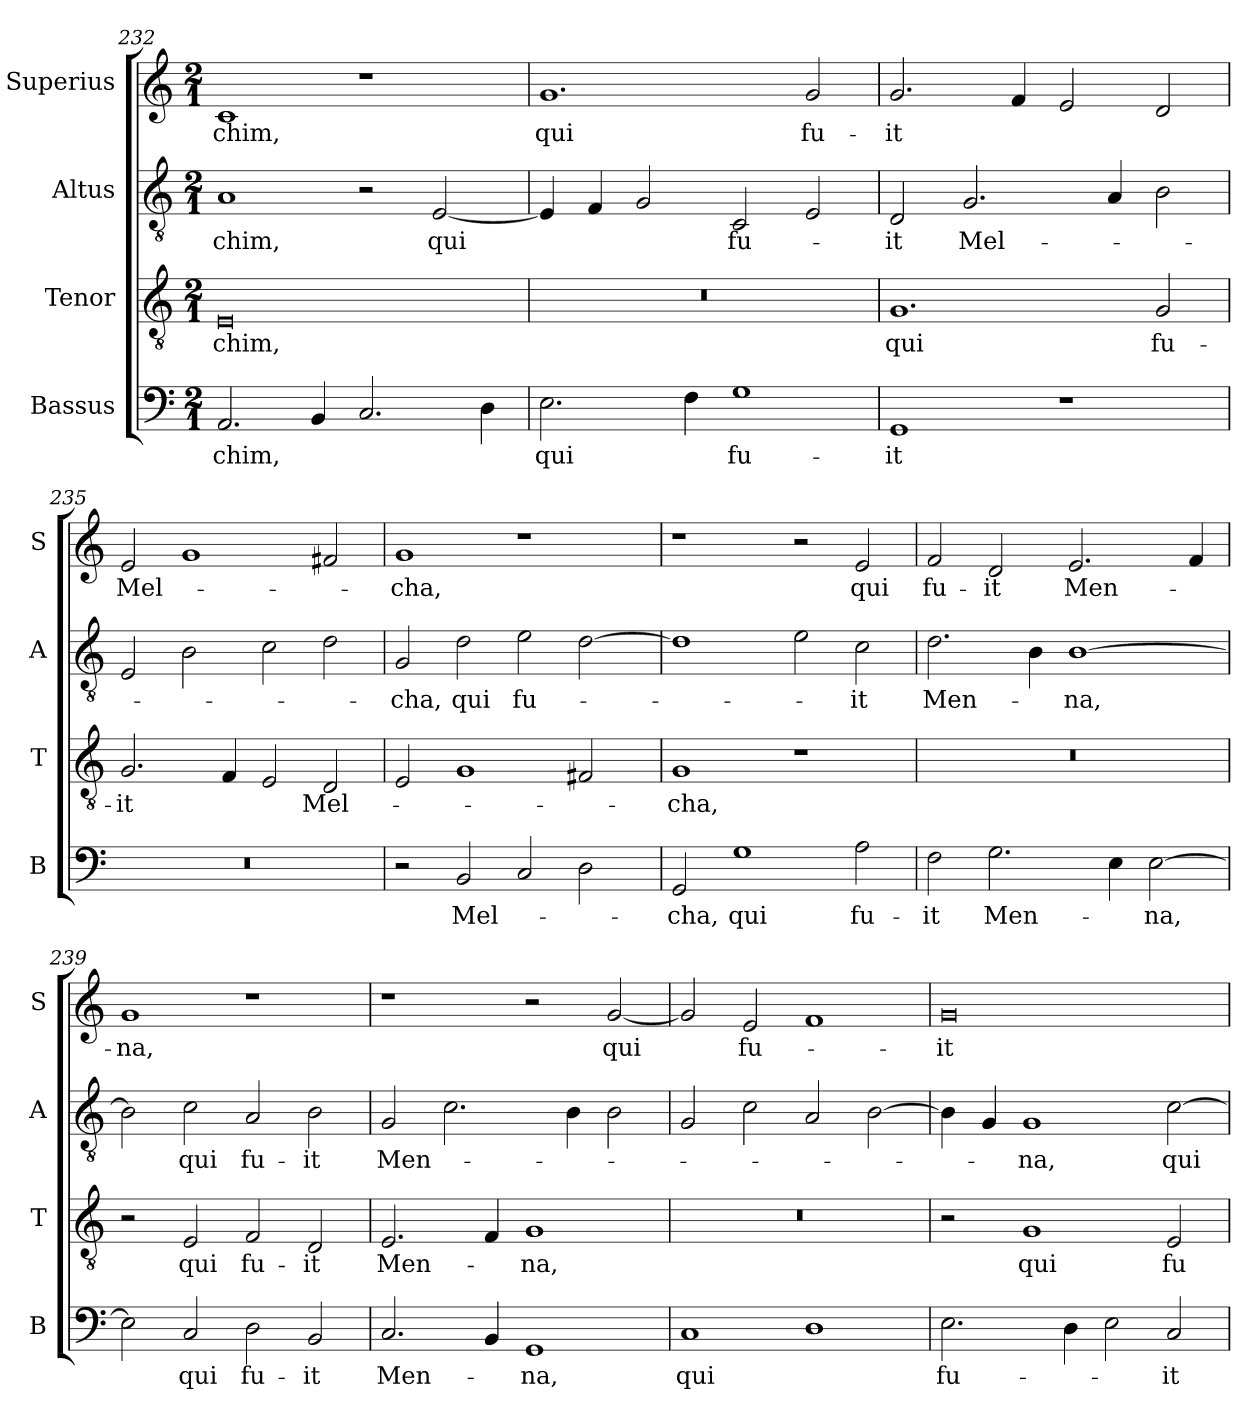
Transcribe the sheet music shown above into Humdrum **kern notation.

**kern	**text	**kern	**text	**kern	**text	**kern	**text
*part4	*part4	*part3	*part3	*part2	*part2	*part1	*part1
*staff4	*staff4	*staff3	*staff3	*staff2	*staff2	*staff1	*staff1
*I"Bassus	*	*I"Tenor	*	*I"Altus	*	*I"Superius	*
*I'B	*	*I'T	*	*I'A	*	*I'S	*
*clefF4	*	*clefGv2	*	*clefGv2	*	*clefG2	*
*k[]	*	*k[]	*	*k[]	*	*k[]	*
*M2/1	*	*M2/1	*	*M2/1	*	*M2/1	*
=232	=232	=232	=232	=232	=232	=232	=232
2.AA/	-chim,	0E	-chim,	1A	-chim,	1c	-chim,
4BB/	.	.	.	.	.	.	.
2.C/	.	.	.	2r	.	1r	.
.	.	.	.	[2E/	qui	.	.
4D\	.	.	.	.	.	.	.
=233	=233	=233	=233	=233	=233	=233	=233
2.E\	qui	0r	.	4E/]	.	1.g	qui
.	.	.	.	4F/	.	.	.
.	.	.	.	2G/	.	.	.
4F\	.	.	.	.	.	.	.
1G	fu-	.	.	2C/	fu-	.	.
.	.	.	.	2E/	.	2g/	fu-
=234	=234	=234	=234	=234	=234	=234	=234
1GG	-it	1.G	qui	2D/	-it	2.g/	-it
.	.	.	.	2.G/	Mel-	.	.
.	.	.	.	.	.	4f/	.
1r	.	.	.	.	.	2e/	.
.	.	.	.	4A/	.	.	.
.	.	2G/	fu-	2B\	.	2d/	.
=235	=235	=235	=235	=235	=235	=235	=235
0r	.	2.G/	-it	2E/	.	2e/	Mel-
.	.	.	.	2B\	.	1g	.
.	.	4F/	.	.	.	.	.
.	.	2E/	.	2c\	.	.	.
.	.	2D/	Mel-	2d\	.	2f#X/	.
=236	=236	=236	=236	=236	=236	=236	=236
2r	.	2E/	.	2G/	-cha,	1g	-cha,
2BB/	Mel-	1G	.	2d\	qui	.	.
2C/	.	.	.	2e\	fu-	1r	.
2D\	.	2F#X/	.	[2d\	.	.	.
=237	=237	=237	=237	=237	=237	=237	=237
2GG/	-cha,	1G	-cha,	1d]	.	1r	.
1G	qui	.	.	.	.	.	.
.	.	1r	.	2e\	.	2r	.
2A\	fu-	.	.	2c\	-it	2e/	qui
=238	=238	=238	=238	=238	=238	=238	=238
2F\	-it	0r	.	2.d\	Men-	2f/	fu-
2.G\	Men-	.	.	.	.	2d/	-it
.	.	.	.	4B\	.	.	.
.	.	.	.	[1B	-na,	2.e/	Men-
4E\	.	.	.	.	.	.	.
[2E\	-na,	.	.	.	.	.	.
.	.	.	.	.	.	4f/	.
=239	=239	=239	=239	=239	=239	=239	=239
2E\]	.	2r	.	2B\]	.	1g	-na,
2C/	qui	2E/	qui	2c\	qui	.	.
2D\	fu-	2F/	fu-	2A/	fu-	1r	.
2BB/	-it	2D/	-it	2B\	-it	.	.
=240	=240	=240	=240	=240	=240	=240	=240
2.C/	Men-	2.E/	Men-	2G/	Men-	1r	.
.	.	.	.	2.c\	.	.	.
4BB/	.	4F/	.	.	.	.	.
1GG	-na,	1G	-na,	.	.	2r	.
.	.	.	.	4B\	.	.	.
.	.	.	.	2B\	.	[2g/	qui
=241	=241	=241	=241	=241	=241	=241	=241
1C	qui	0r	.	2G/	.	2g/]	.
.	.	.	.	2c\	.	2e/	fu-
1D	.	.	.	2A/	.	1f	.
.	.	.	.	[2B\	.	.	.
=242	=242	=242	=242	=242	=242	=242	=242
2.E\	fu-	2r	.	4B\]	.	0g	-it
.	.	.	.	4G/	.	.	.
.	.	1G	qui	1G	-na,	.	.
4D\	.	.	.	.	.	.	.
2E\	.	.	.	.	.	.	.
2C/	-it	2E/	fu-	[2c\	qui	.	.
=	=	=	=	=	=	=	=
*-	*-	*-	*-	*-	*-	*-	*-
